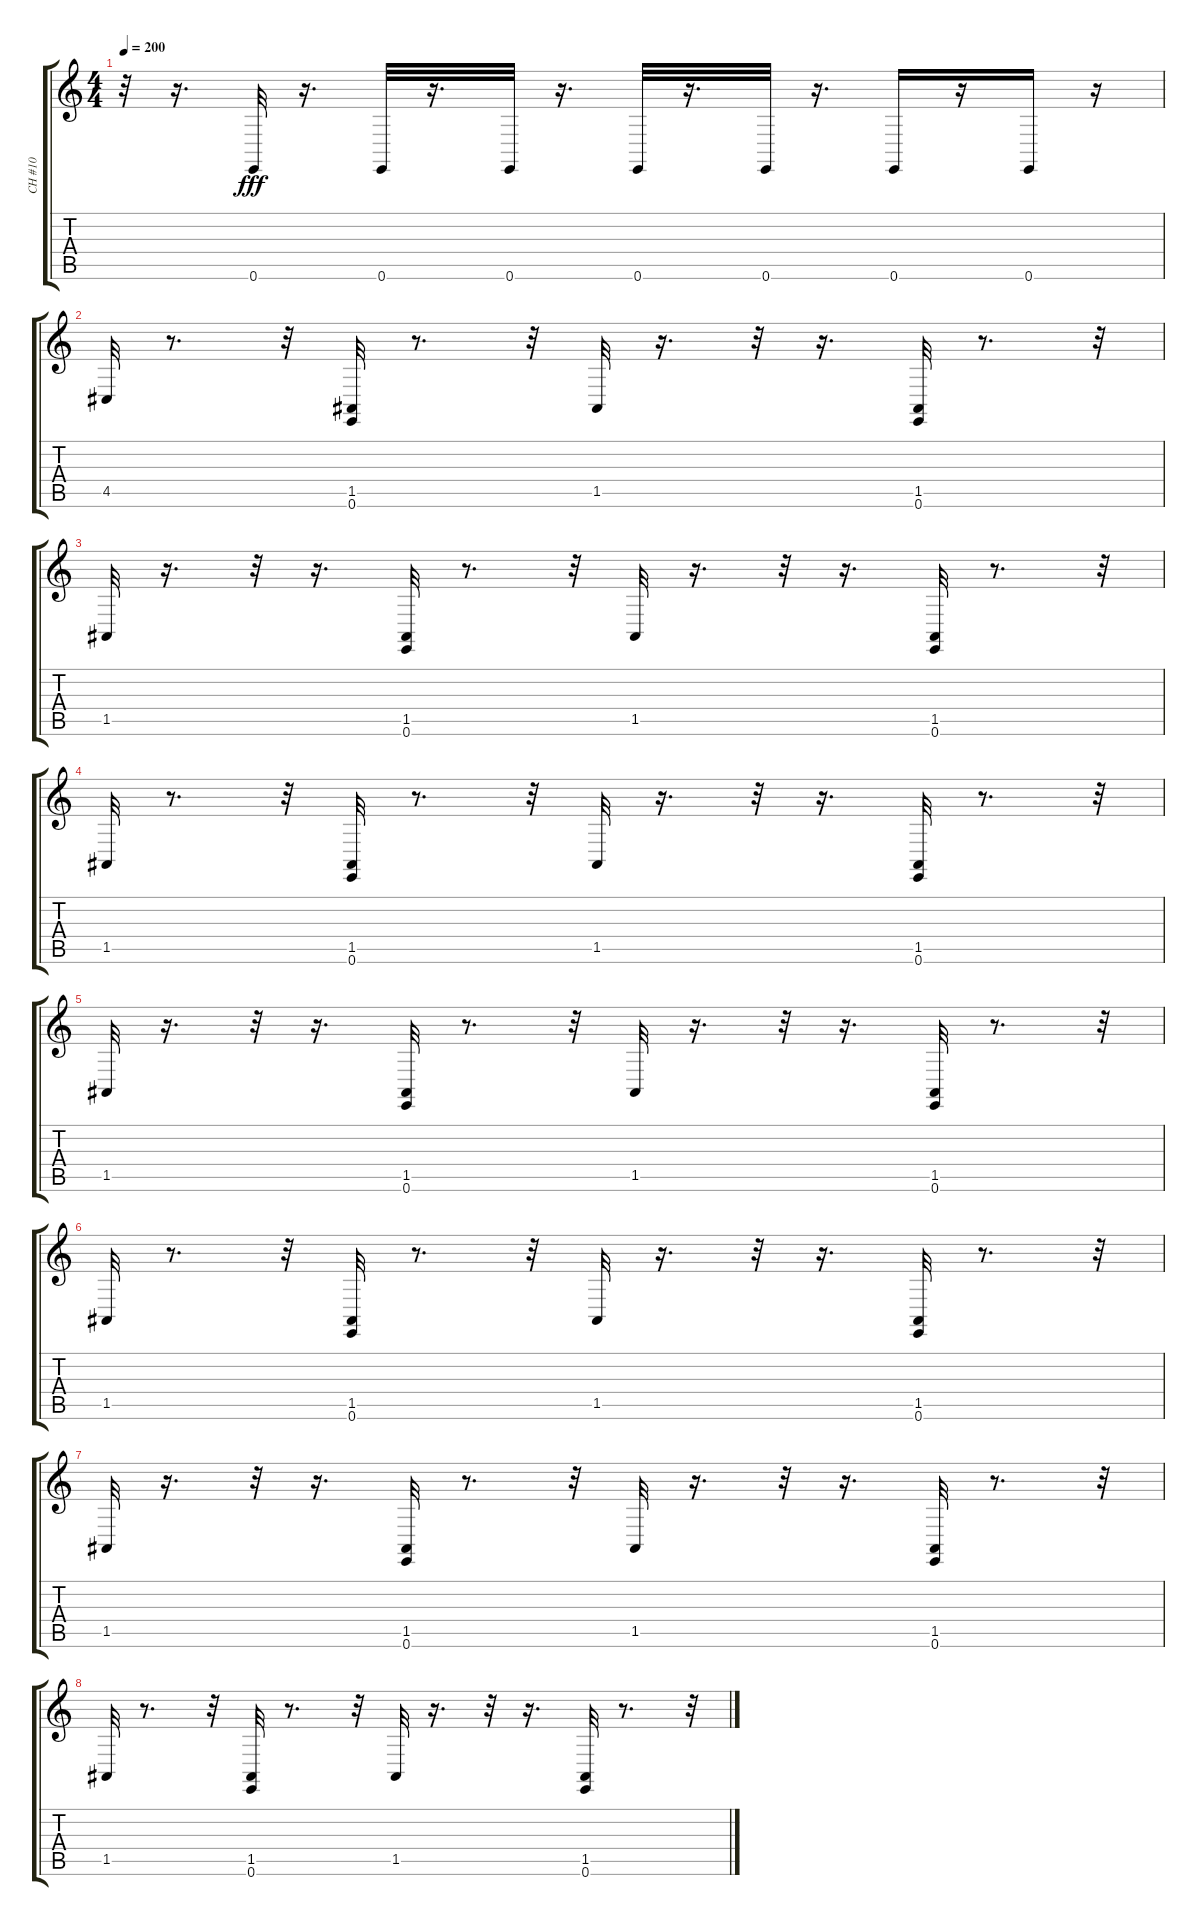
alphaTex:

\track ("CH #10" "CH #10") {instrument brightacousticpiano}
\staff {score tabs}
\tuning (E4 B3 G3 D3 A2 E2) {hide}
\ts (4 4)
\tempo 200
\clef g2
\ks c
r.32{dy fff} r.16{d} 0.6.32 r.16{d} 0.6.32 r.16{d} 0.6.32 r.16{d} 0.6.32 r.16{d} 0.6.32 r.16{d} 0.6.16 r.16 0.6.16 r.16 |
4.5.32 r.8{d} r.32 (1.5 0.6).32 r.8{d} r.32 1.5.32 r.16{d} r.32 r.16{d} (1.5 0.6).32 r.8{d} r.32 |
1.5.32 r.16{d} r.32 r.16{d} (1.5 0.6).32 r.8{d} r.32 1.5.32 r.16{d} r.32 r.16{d} (1.5 0.6).32 r.8{d} r.32 |
1.5.32 r.8{d} r.32 (1.5 0.6).32 r.8{d} r.32 1.5.32 r.16{d} r.32 r.16{d} (1.5 0.6).32 r.8{d} r.32 |
1.5.32 r.16{d} r.32 r.16{d} (1.5 0.6).32 r.8{d} r.32 1.5.32 r.16{d} r.32 r.16{d} (1.5 0.6).32 r.8{d} r.32 |
1.5.32 r.8{d} r.32 (1.5 0.6).32 r.8{d} r.32 1.5.32 r.16{d} r.32 r.16{d} (1.5 0.6).32 r.8{d} r.32 |
1.5.32 r.16{d} r.32 r.16{d} (1.5 0.6).32 r.8{d} r.32 1.5.32 r.16{d} r.32 r.16{d} (1.5 0.6).32 r.8{d} r.32 |
1.5.32 r.8{d} r.32 (1.5 0.6).32 r.8{d} r.32 1.5.32 r.16{d} r.32 r.16{d} (1.5 0.6).32 r.8{d} r.32
